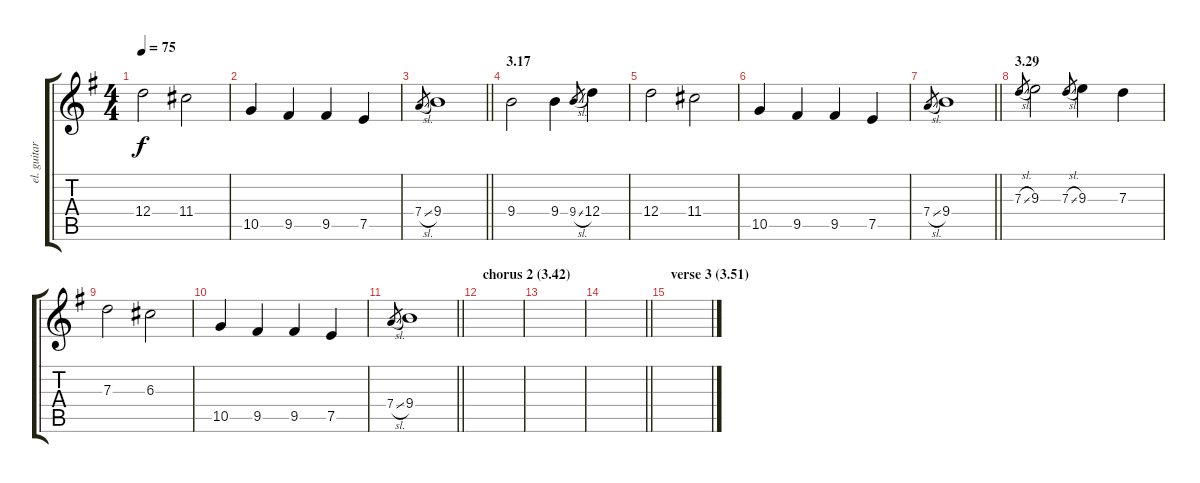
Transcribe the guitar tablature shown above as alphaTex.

\track ("el. guitar 3" "el. guitar") {instrument distortionguitar}
\staff {score tabs}
\tuning (E4 B3 G3 D3 A2 E2) {hide}
\ts (4 4)
\tempo 75
\clef g2
\ks g
12.4.2{dy f} 11.4.2 |
10.5.4 9.5.4 9.5.4 7.5.4 |
\barLineRight lightlight
7.4{sl}.8{gr} 9.4.1 |
\section ("" "3.17")
9.4.2 9.4.4 9.4{sl}.8{gr} 12.4.4 |
12.4.2 11.4.2 |
10.5.4 9.5.4 9.5.4 7.5.4 |
\barLineRight lightlight
7.4{sl}.8{gr} 9.4.1 |
\section ("" "3.29")
7.3{sl}.8{gr} 9.3.2 7.3{sl}.8{gr} 9.3.4 7.3.4 |
7.3.2 6.3.2 |
10.5.4 9.5.4 9.5.4 7.5.4 |
\barLineRight lightlight
7.4{sl}.8{gr} 9.4.1 |
\section ("" "chorus 2 (3.42)")
|
|
\barLineRight lightlight
|
\section ("" "verse 3 (3.51)")
